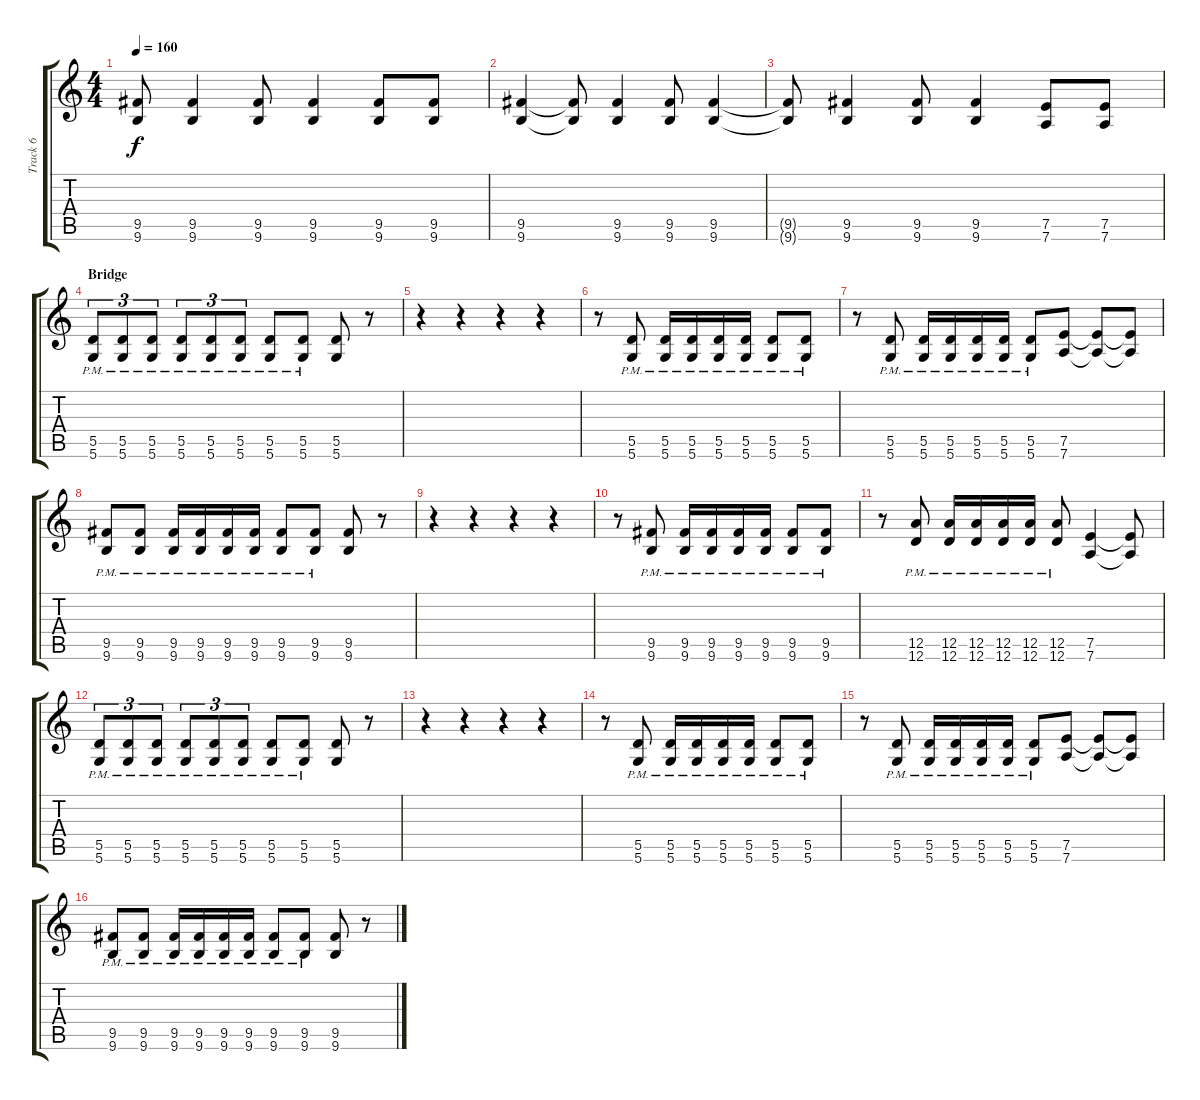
\track ("Track 6" "Track 6") {instrument distortionguitar}
\staff {score tabs}
\tuning (E4 B3 G3 D3 A2 D2) {hide}
\ts (4 4)
\tempo 160
\clef g2
\ks c
(9.5{t} 9.6{t}).8{dy f} (9.5 9.6).4 (9.5 9.6).8 (9.5 9.6).4 (9.5 9.6).8 (9.5 9.6).8 |
(9.5 9.6).4 (9.5{t} 9.6{t}).8 (9.5 9.6).4 (9.5 9.6).8 (9.5 9.6).4 |
(9.5{t} 9.6{t}).8 (9.5 9.6).4 (9.5 9.6).8 (9.5 9.6).4 (7.5 7.6).8 (7.5 7.6).8 |
\section ("" "Bridge")
(5.5{pm} 5.6{pm}).8{tu (3 2)} (5.5{pm} 5.6{pm}).8{tu (3 2)} (5.5{pm} 5.6{pm}).8{tu (3 2)} (5.5{pm} 5.6{pm}).8{tu (3 2)} (5.5{pm} 5.6{pm}).8{tu (3 2)} (5.5{pm} 5.6{pm}).8{tu (3 2)} (5.5{pm} 5.6{pm}).8 (5.5{pm} 5.6{pm}).8 (5.5 5.6).8 r.8 |
r.4 r.4 r.4 r.4 |
r.8 (5.5{pm} 5.6{pm}).8 (5.5{pm} 5.6{pm}).16 (5.5{pm} 5.6{pm}).16 (5.5{pm} 5.6{pm}).16 (5.5{pm} 5.6{pm}).16 (5.5{pm} 5.6{pm}).8 (5.5{pm} 5.6{pm}).8 |
r.8 (5.5{pm} 5.6{pm}).8 (5.5{pm} 5.6{pm}).16 (5.5{pm} 5.6{pm}).16 (5.5{pm} 5.6{pm}).16 (5.5{pm} 5.6{pm}).16 (5.5{pm} 5.6{pm}).8 (7.5 7.6).8 (7.5{t} 7.6{t}).8 (7.5{t} 7.6{t}).8 |
(9.5{pm} 9.6{pm}).8 (9.5{pm} 9.6{pm}).8 (9.5{pm} 9.6{pm}).16 (9.5{pm} 9.6{pm}).16 (9.5{pm} 9.6{pm}).16 (9.5{pm} 9.6{pm}).16 (9.5{pm} 9.6{pm}).8 (9.5{pm} 9.6{pm}).8 (9.5 9.6).8 r.8 |
r.4 r.4 r.4 r.4 |
r.8 (9.5{pm} 9.6{pm}).8 (9.5{pm} 9.6{pm}).16 (9.5{pm} 9.6{pm}).16 (9.5{pm} 9.6{pm}).16 (9.5{pm} 9.6{pm}).16 (9.5{pm} 9.6{pm}).8 (9.5{pm} 9.6{pm}).8 |
r.8 (12.5{pm} 12.6{pm}).8 (12.5{pm} 12.6{pm}).16 (12.5{pm} 12.6{pm}).16 (12.5{pm} 12.6{pm}).16 (12.5{pm} 12.6{pm}).16 (12.5{pm} 12.6{pm}).8 (7.5 7.6).4 (7.5{t} 7.6{t}).8 |
(5.5{pm} 5.6{pm}).8{tu (3 2)} (5.5{pm} 5.6{pm}).8{tu (3 2)} (5.5{pm} 5.6{pm}).8{tu (3 2)} (5.5{pm} 5.6{pm}).8{tu (3 2)} (5.5{pm} 5.6{pm}).8{tu (3 2)} (5.5{pm} 5.6{pm}).8{tu (3 2)} (5.5{pm} 5.6{pm}).8 (5.5{pm} 5.6{pm}).8 (5.5 5.6).8 r.8 |
r.4 r.4 r.4 r.4 |
r.8 (5.5{pm} 5.6{pm}).8 (5.5{pm} 5.6{pm}).16 (5.5{pm} 5.6{pm}).16 (5.5{pm} 5.6{pm}).16 (5.5{pm} 5.6{pm}).16 (5.5{pm} 5.6{pm}).8 (5.5{pm} 5.6{pm}).8 |
r.8 (5.5{pm} 5.6{pm}).8 (5.5{pm} 5.6{pm}).16 (5.5{pm} 5.6{pm}).16 (5.5{pm} 5.6{pm}).16 (5.5{pm} 5.6{pm}).16 (5.5{pm} 5.6{pm}).8 (7.5 7.6).8 (7.5{t} 7.6{t}).8 (7.5{t} 7.6{t}).8 |
(9.5{pm} 9.6{pm}).8 (9.5{pm} 9.6{pm}).8 (9.5{pm} 9.6{pm}).16 (9.5{pm} 9.6{pm}).16 (9.5{pm} 9.6{pm}).16 (9.5{pm} 9.6{pm}).16 (9.5{pm} 9.6{pm}).8 (9.5{pm} 9.6{pm}).8 (9.5 9.6).8 r.8
